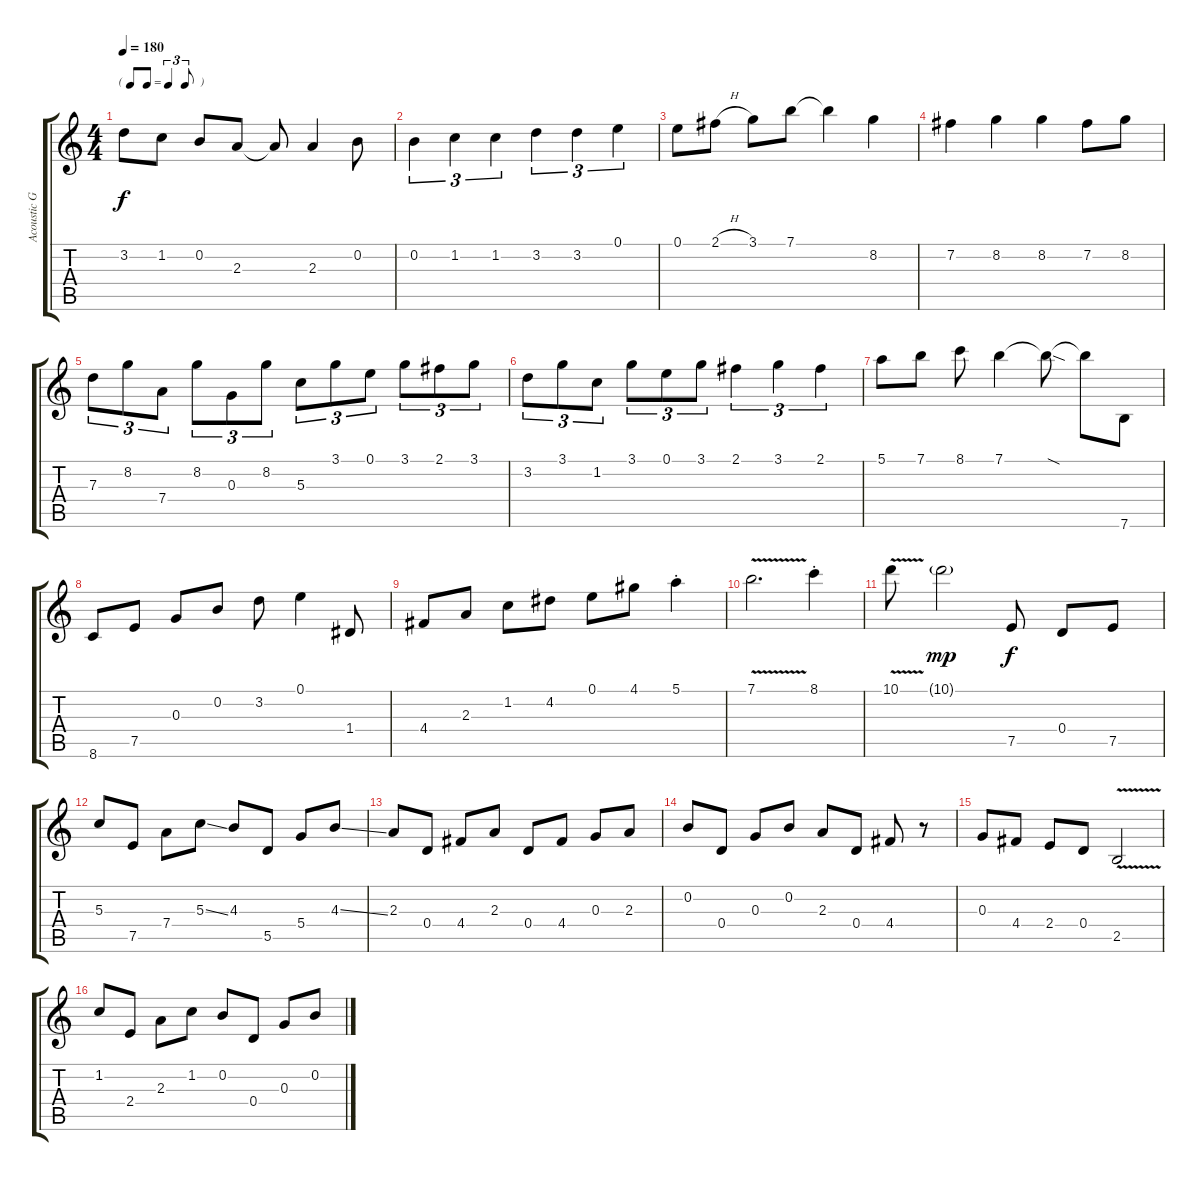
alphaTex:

\track ("Acoustic Guitar" "Acoustic G") {instrument electricguitarjazz}
\staff {score tabs}
\tuning (E4 B3 G3 D3 A2 E2) {hide}
\ts (4 4)
\tf triplet8th
\tempo 180
\clef g2
\ks c
3.2.8{dy f} 1.2.8 0.2.8 2.3.8 2.3{t}.8 2.3.4 0.2.8 |
0.2.4{tu (3 2)} 1.2.4{tu (3 2)} 1.2.4{tu (3 2)} 3.2.4{tu (3 2)} 3.2.4{tu (3 2)} 0.1.4{tu (3 2)} |
0.1.8 2.1{h}.8 3.1.8 7.1.8 7.1{t}.4 8.2.4 |
7.2.4 8.2.4 8.2.4 7.2.8 8.2.8 |
7.3.8{tu (3 2)} 8.2.8{tu (3 2)} 7.4.8{tu (3 2)} 8.2.8{tu (3 2)} 0.3.8{tu (3 2)} 8.2.8{tu (3 2)} 5.3.8{tu (3 2)} 3.1.8{tu (3 2)} 0.1.8{tu (3 2)} 3.1.8{tu (3 2)} 2.1.8{tu (3 2)} 3.1.8{tu (3 2)} |
3.2.8{tu (3 2)} 3.1.8{tu (3 2)} 1.2.8{tu (3 2)} 3.1.8{tu (3 2)} 0.1.8{tu (3 2)} 3.1.8{tu (3 2)} 2.1.4{tu (3 2)} 3.1.4{tu (3 2)} 2.1.4{tu (3 2)} |
5.1.8 7.1.8 8.1.8 7.1.4 7.1{sod t}.8 7.1{t}.8 7.6.8 |
8.6.8 7.5.8 0.3.8 0.2.8 3.2.8 0.1.4 1.4.8 |
4.4.8 2.3.8 1.2.8 4.2.8 0.1.8 4.1.8 5.1{st}.4 |
7.1{v}.2{d} 8.1{st}.4 |
10.1{v}.8 10.1{g}.2{dy mp} 7.5.8{dy f} 0.4.8 7.5.8 |
5.3.8 7.5.8 7.4.8 5.3{ss}.8 4.3.8 5.5.8 5.4.8 4.3{ss}.8 |
2.3.8 0.4.8 4.4.8 2.3.8 0.4.8 4.4.8 0.3.8 2.3.8 |
0.2.8 0.4.8 0.3.8 0.2.8 2.3.8 0.4.8 4.4.8 r.8 |
0.3.8 4.4.8 2.4.8 0.4.8 2.5{v}.2 |
1.2.8 2.4.8 2.3.8 1.2.8 0.2.8 0.4.8 0.3.8 0.2.8
